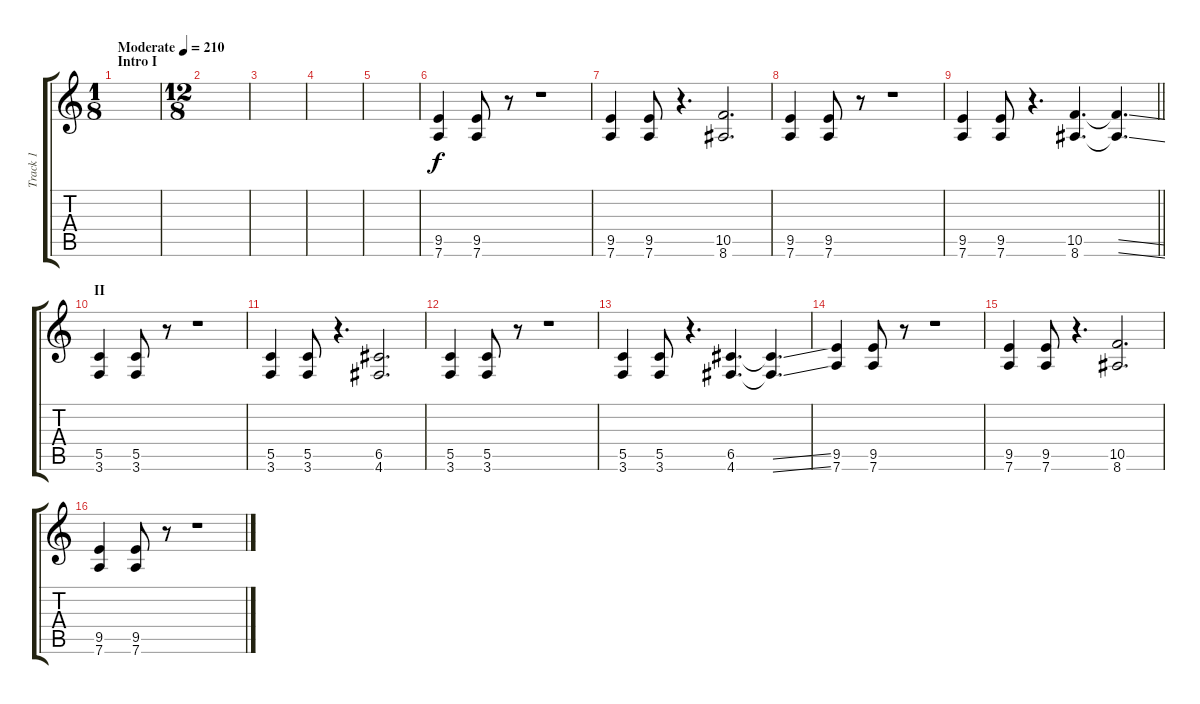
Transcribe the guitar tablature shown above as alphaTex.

\track ("Track 1" "Track 1") {instrument distortionguitar}
\staff {score tabs}
\tuning (D4 A3 F3 C3 G2 D2) {hide}
\ts (1 8)
\section ("" "Intro I")
\tempo (210 "Moderate")
\clef g2
\ks c
|
\ts (12 8)
|
|
|
|
(9.5 7.6).4 (9.5 7.6).8 r.8 r.1 |
(9.5 7.6).4 (9.5 7.6).8 r.4{d} (10.5 8.6).2{d} |
(9.5 7.6).4 (9.5 7.6).8 r.8 r.1 |
\barLineRight lightlight
(9.5 7.6).4 (9.5 7.6).8 r.4{d} (10.5 8.6).4{d} (10.5{ss t} 8.6{ss t}).4{d} |
\section ("" "II")
(5.5 3.6).4 (5.5 3.6).8 r.8 r.1 |
(5.5 3.6).4 (5.5 3.6).8 r.4{d} (6.5 4.6).2{d} |
(5.5 3.6).4 (5.5 3.6).8 r.8 r.1 |
(5.5 3.6).4 (5.5 3.6).8 r.4{d} (6.5 4.6).4{d} (6.5{ss t} 4.6{ss t}).4{d} |
(9.5 7.6).4 (9.5 7.6).8 r.8 r.1 |
(9.5 7.6).4 (9.5 7.6).8 r.4{d} (10.5 8.6).2{d} |
(9.5 7.6).4 (9.5 7.6).8 r.8 r.1
